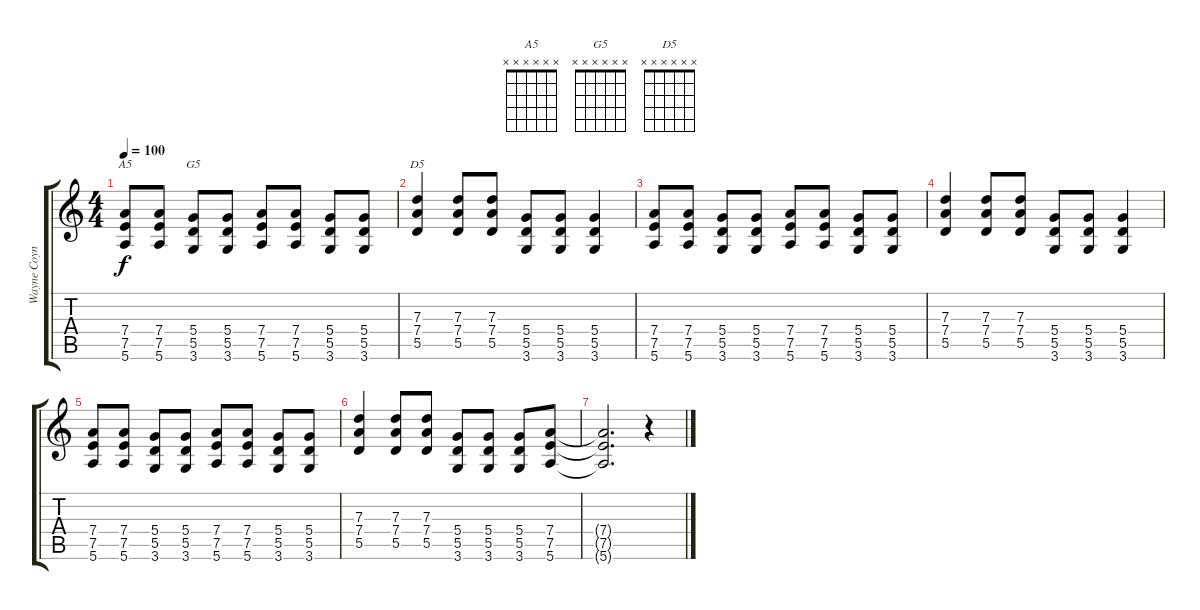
\track ("Wayne Coyne" "Wayne Coyn") {instrument overdrivenguitar}
\staff {score tabs}
\tuning (E4 B3 G3 D3 A2 E2) {hide}
\chord ("A5" x x x x x x)
\chord ("G5" x x x x x x)
\chord ("D5" x x x x x x)
\ts (4 4)
\tempo 100
\clef g2
\ks c
(7.4 7.5 5.6).8{ch "A5" dy f} (7.4 7.5 5.6).8 (5.4 5.5 3.6).8{ch "G5"} (5.4 5.5 3.6).8 (7.4 7.5 5.6).8 (7.4 7.5 5.6).8 (5.4 5.5 3.6).8 (5.4 5.5 3.6).8 |
(7.3 7.4 5.5).4{ch "D5"} (7.3 7.4 5.5).8 (7.3 7.4 5.5).8 (5.4 5.5 3.6).8 (5.4 5.5 3.6).8 (5.4 5.5 3.6).4 |
(7.4 7.5 5.6).8 (7.4 7.5 5.6).8 (5.4 5.5 3.6).8 (5.4 5.5 3.6).8 (7.4 7.5 5.6).8 (7.4 7.5 5.6).8 (5.4 5.5 3.6).8 (5.4 5.5 3.6).8 |
(7.3 7.4 5.5).4 (7.3 7.4 5.5).8 (7.3 7.4 5.5).8 (5.4 5.5 3.6).8 (5.4 5.5 3.6).8 (5.4 5.5 3.6).4 |
(7.4 7.5 5.6).8 (7.4 7.5 5.6).8 (5.4 5.5 3.6).8 (5.4 5.5 3.6).8 (7.4 7.5 5.6).8 (7.4 7.5 5.6).8 (5.4 5.5 3.6).8 (5.4 5.5 3.6).8 |
(7.3 7.4 5.5).4 (7.3 7.4 5.5).8 (7.3 7.4 5.5).8 (5.4 5.5 3.6).8 (5.4 5.5 3.6).8 (5.4 5.5 3.6).8 (7.4 7.5 5.6).8 |
(7.4{t} 7.5{t} 5.6{t}).2{d} r.4
